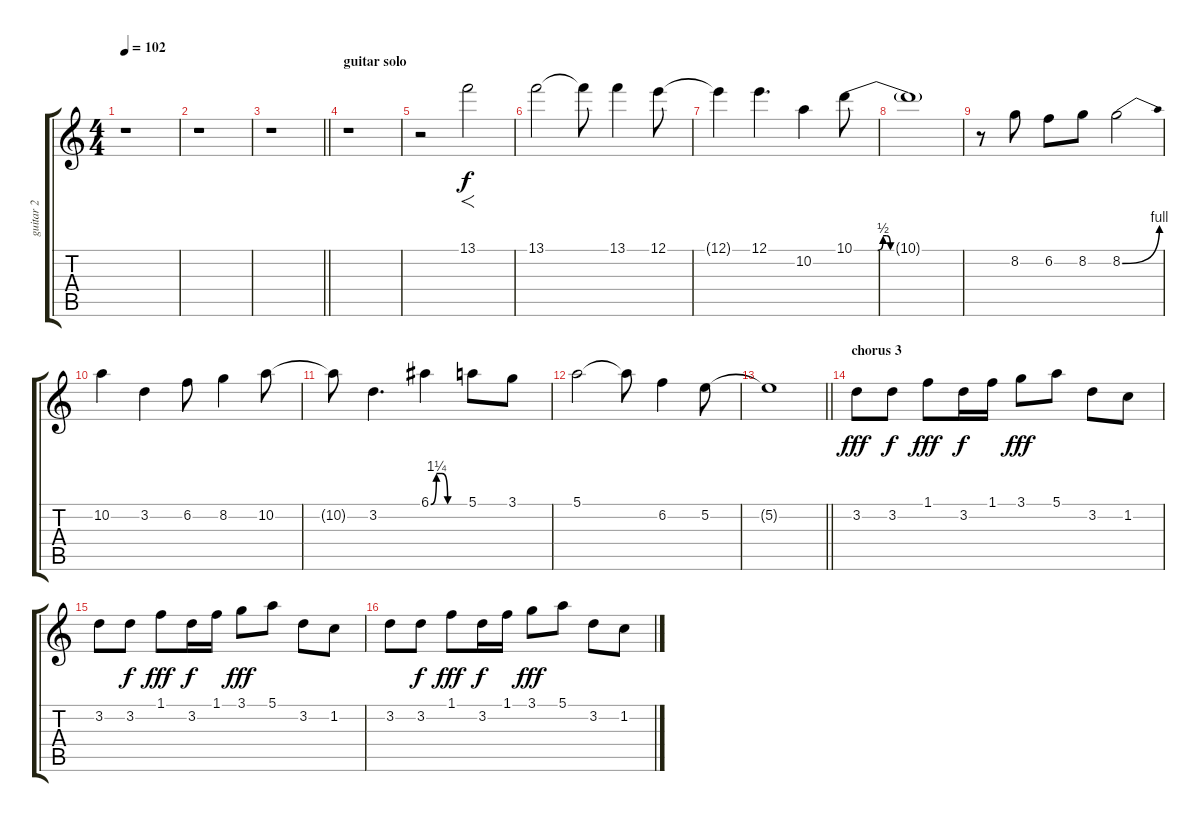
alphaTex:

\track ("guitar 2" "guitar 2") {instrument distortionguitar}
\staff {score tabs}
\tuning (E4 B3 G3 D3 A2 E2) {hide}
\ts (4 4)
\tempo 102
\clef g2
\ks c
r.1{dy f} |
r.1 |
\barLineRight lightlight
r.1 |
\section ("" "guitar solo")
r.1 |
r.2 13.1.2{f} |
13.1.2 13.1{t}.8 13.1.4 12.1.8 |
12.1{t}.4 12.1.4{d} 10.2.4 10.1{be (custom 0 0 11 0 13 0 16 2 18 2 20 0 30 0 60 0)}.8 |
10.1{t}.1 |
r.8 8.2.8 6.2.8 8.2.8 8.2{be (bend 0 0 60 4)}.2 |
10.2.4 3.2.4 6.2.8 8.2.4 10.2.8 |
10.2{t}.8 3.2.4{d} 6.1{be (custom 0 0 10 5 20 5 30 0 60 0)}.4 5.1.8 3.1.8 |
5.1.2 5.1{t}.8 6.2.4 5.2.8 |
\barLineRight lightlight
5.2{t}.1 |
\section ("" "chorus 3")
3.2.8{dy fff volume 3} 3.2.8{dy f} 1.1.8{dy fff} 3.2.16{dy f} 1.1.16 3.1.8{dy fff} 5.1.8 3.2.8 1.2.8 |
3.2.8 3.2.8{dy f} 1.1.8{dy fff} 3.2.16{dy f} 1.1.16 3.1.8{dy fff} 5.1.8 3.2.8 1.2.8 |
3.2.8 3.2.8{dy f} 1.1.8{dy fff} 3.2.16{dy f} 1.1.16 3.1.8{dy fff} 5.1.8 3.2.8 1.2.8
